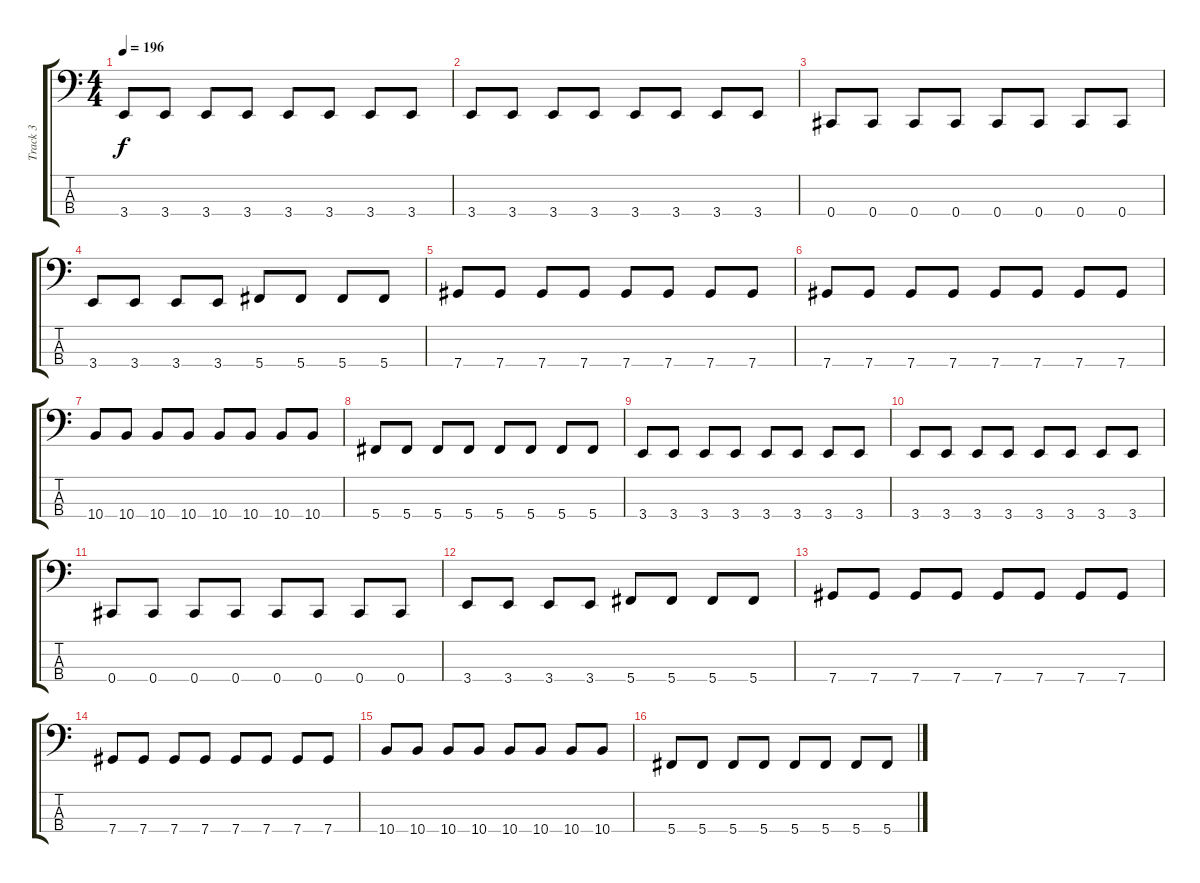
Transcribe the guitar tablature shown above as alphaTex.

\track ("Track 3" "Track 3") {instrument electricbassfinger}
\staff {score tabs}
\tuning (Gb2 Db2 Ab1 Db1) {hide}
\ts (4 4)
\tempo 196
\clef f4
\ks c
3.4.8{dy f} 3.4.8 3.4.8 3.4.8 3.4.8 3.4.8 3.4.8 3.4.8 |
3.4.8 3.4.8 3.4.8 3.4.8 3.4.8 3.4.8 3.4.8 3.4.8 |
0.4.8 0.4.8 0.4.8 0.4.8 0.4.8 0.4.8 0.4.8 0.4.8 |
3.4.8 3.4.8 3.4.8 3.4.8 5.4.8 5.4.8 5.4.8 5.4.8 |
7.4.8 7.4.8 7.4.8 7.4.8 7.4.8 7.4.8 7.4.8 7.4.8 |
7.4.8 7.4.8 7.4.8 7.4.8 7.4.8 7.4.8 7.4.8 7.4.8 |
10.4.8 10.4.8 10.4.8 10.4.8 10.4.8 10.4.8 10.4.8 10.4.8 |
5.4.8 5.4.8 5.4.8 5.4.8 5.4.8 5.4.8 5.4.8 5.4.8 |
3.4.8 3.4.8 3.4.8 3.4.8 3.4.8 3.4.8 3.4.8 3.4.8 |
3.4.8 3.4.8 3.4.8 3.4.8 3.4.8 3.4.8 3.4.8 3.4.8 |
0.4.8 0.4.8 0.4.8 0.4.8 0.4.8 0.4.8 0.4.8 0.4.8 |
3.4.8 3.4.8 3.4.8 3.4.8 5.4.8 5.4.8 5.4.8 5.4.8 |
7.4.8 7.4.8 7.4.8 7.4.8 7.4.8 7.4.8 7.4.8 7.4.8 |
7.4.8 7.4.8 7.4.8 7.4.8 7.4.8 7.4.8 7.4.8 7.4.8 |
10.4.8 10.4.8 10.4.8 10.4.8 10.4.8 10.4.8 10.4.8 10.4.8 |
5.4.8 5.4.8 5.4.8 5.4.8 5.4.8 5.4.8 5.4.8 5.4.8
